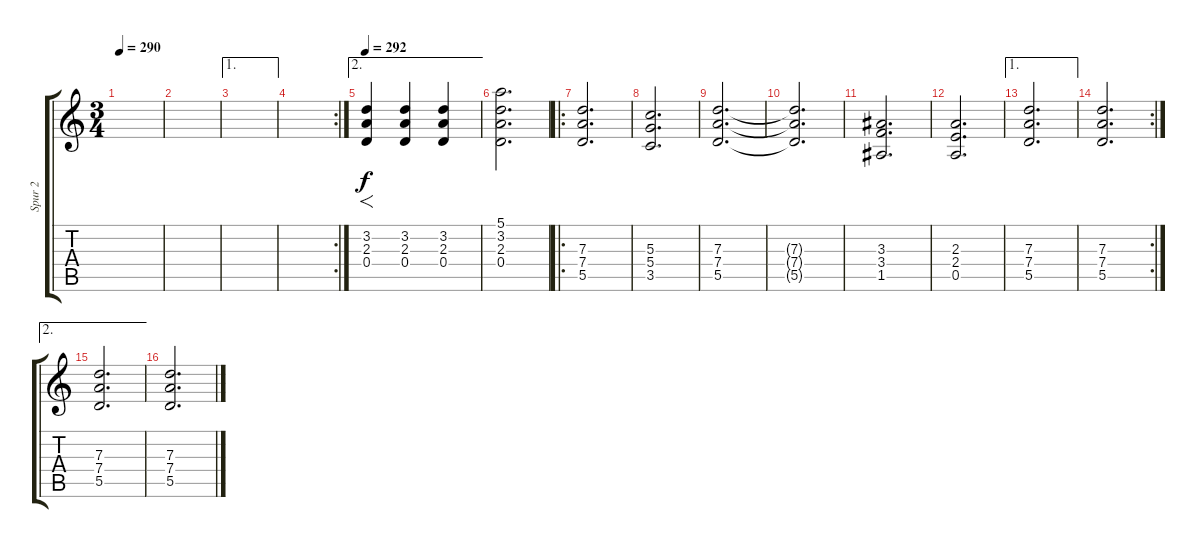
\track ("Spur 2" "Spur 2") {instrument overdrivenguitar}
\staff {score tabs}
\tuning (E4 B3 G3 D3 A2 E2) {hide}
\ts (3 4)
\tempo 290
\clef g2
\ks c
|
|
\ae 1
|
\rc 2
|
\ae 2
\tempo 292
(3.2 2.3 0.4).4{f} (3.2 2.3 0.4).4 (3.2 2.3 0.4).4 |
(5.1 3.2 2.3 0.4).2{d} |
\ro
(7.3 7.4 5.5).2{d} |
(5.3 5.4 3.5).2{d} |
(7.3 7.4 5.5).2{d} |
(7.3{t} 7.4{t} 5.5{t}).2{d} |
(3.3 3.4 1.5).2{d} |
(2.3 2.4 0.5).2{d} |
\ae 1
(7.3 7.4 5.5).2{d} |
\rc 2
(7.3 7.4 5.5).2{d} |
\ae 2
(7.3 7.4 5.5).2{d} |
(7.3 7.4 5.5).2{d}
